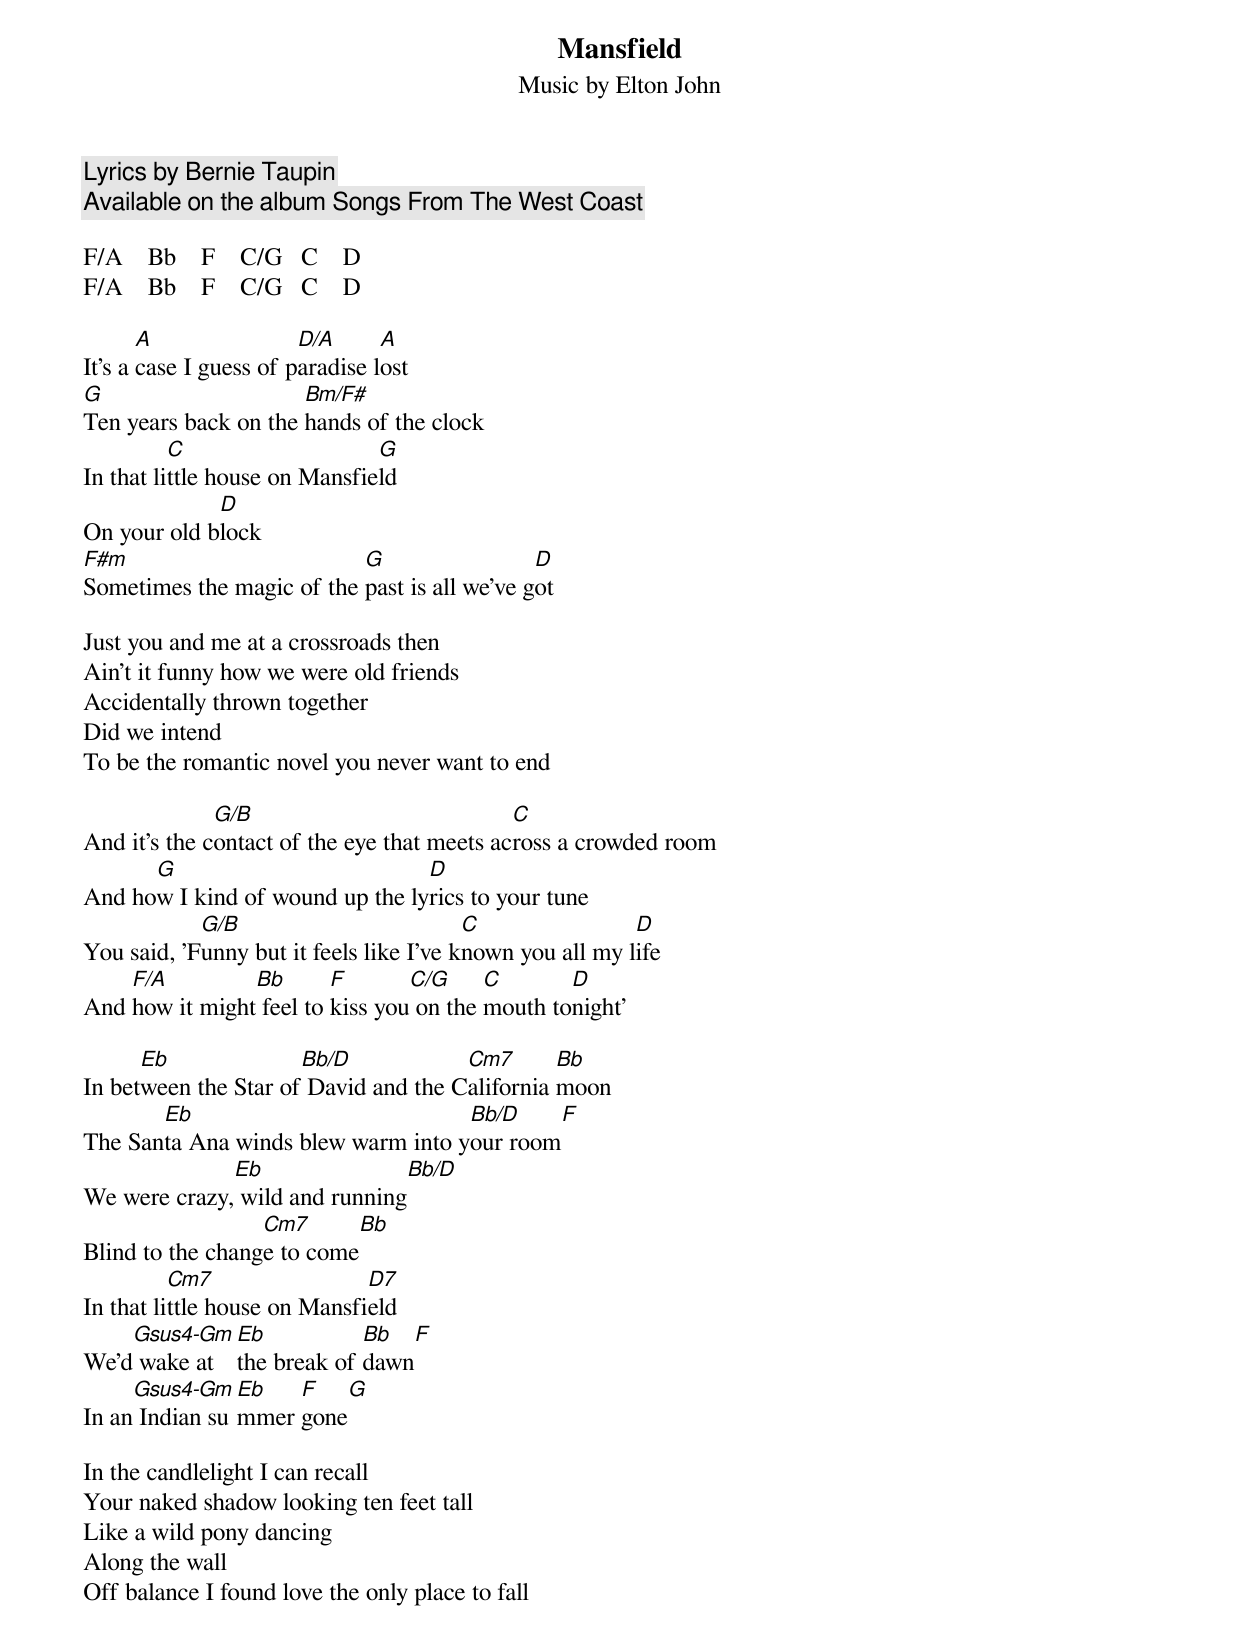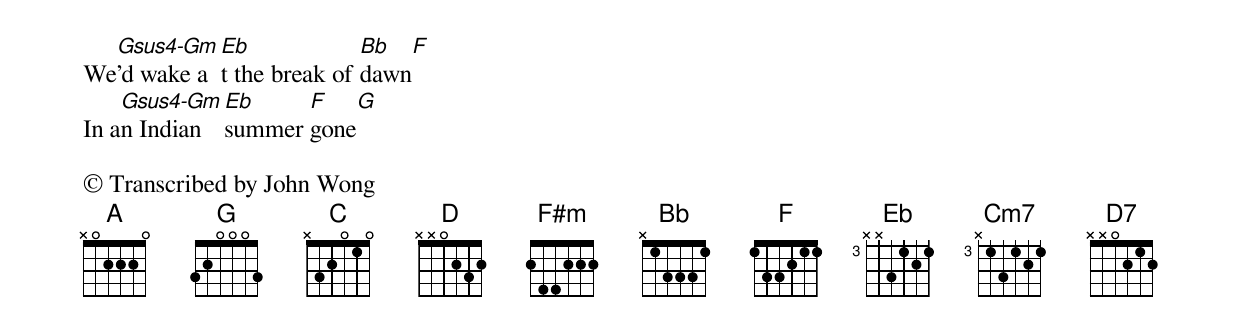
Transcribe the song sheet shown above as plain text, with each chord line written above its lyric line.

Mansfield
Music by Elton John
Lyrics by Bernie Taupin
Available on the album Songs From The West Coast

F/A    Bb    F    C/G   C    D
F/A    Bb    F    C/G   C    D

       A                D/A      A
It's a case I guess of paradise lost
G                     Bm/F#
Ten years back on the hands of the clock
          C                    G
In that little house on Mansfield
             D
On your old block
F#m                        G                  D
Sometimes the magic of the past is all we've got

Just you and me at a crossroads then
Ain't it funny how we were old friends
Accidentally thrown together
Did we intend
To be the romantic novel you never want to end

              G/B                            C
And it's the contact of the eye that meets across a crowded room
      G                          D
And how I kind of wound up the lyrics to your tune
            G/B                          C                D
You said, 'Funny but it feels like I've known you all my life
    F/A         Bb       F       C/G     C       D
And how it might feel to kiss you on the mouth tonight'

      Eb              Bb/D            Cm7       Bb
In between the Star of David and the California moon
       Eb                           Bb/D                F
The Santa Ana winds blew warm into your room
              Eb                    Bb/D
We were crazy, wild and running
                  Cm7        Bb
Blind to the change to come
          Cm7                 D7
In that little house on Mansfield
    Gsus4-Gm Eb           Bb    F
We'd wake at the break of dawn
     Gsus4-Gm  Eb   F       G
In an Indian summer gone

In the candlelight I can recall
Your naked shadow looking ten feet tall
Like a wild pony dancing
Along the wall
Off balance I found love the only place to fall

  Gsus4-Gm Eb             Bb    F
We'd wake at the break of dawn
    Gsus4-Gm Eb     F       G
In an Indian summer gone

© Transcribed by John Wong
